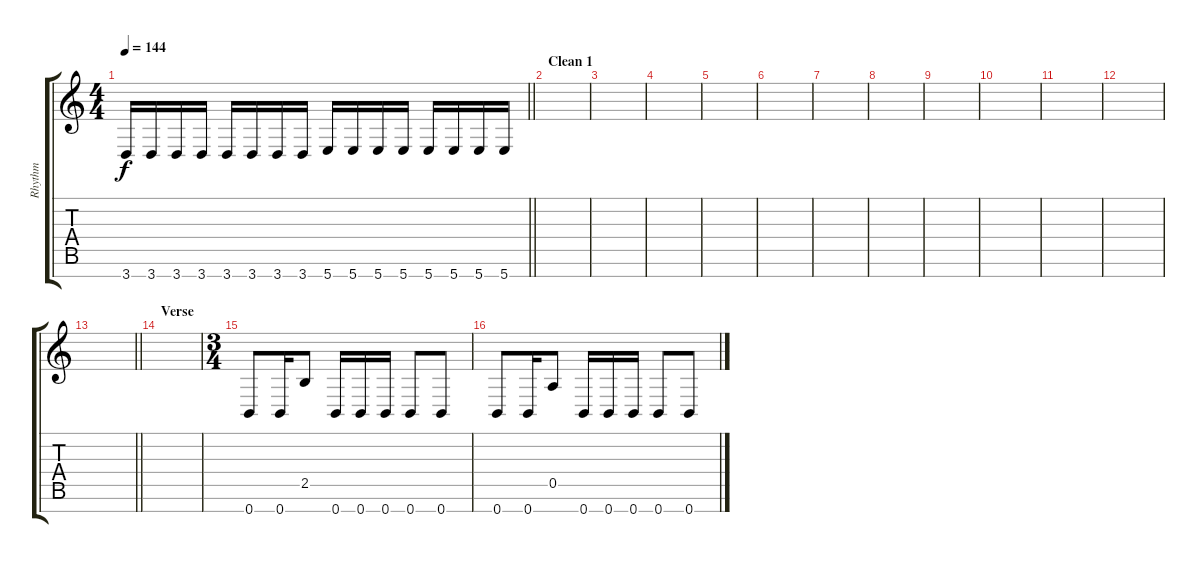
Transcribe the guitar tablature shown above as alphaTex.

\track ("Rhythm" "Rhythm") {instrument distortionguitar}
\staff {score tabs}
\tuning (E4 B3 G3 D3 A2 E2 B1) {hide}
\ts (4 4)
\tempo 144
\clef g2
\barLineRight lightlight
\ks c
3.7.16{dy f} 3.7.16 3.7.16 3.7.16 3.7.16 3.7.16 3.7.16 3.7.16 5.7.16 5.7.16 5.7.16 5.7.16 5.7.16 5.7.16 5.7.16 5.7.16 |
\section ("" "Clean 1")
|
|
|
|
|
|
|
|
|
|
|
\barLineRight lightlight
|
\section ("" "Verse")
|
\ts (3 4)
0.7.8 0.7.16 2.5.8 0.7.16 0.7.16 0.7.16 0.7.8 0.7.8 |
0.7.8 0.7.16 0.5.8 0.7.16 0.7.16 0.7.16 0.7.8 0.7.8
